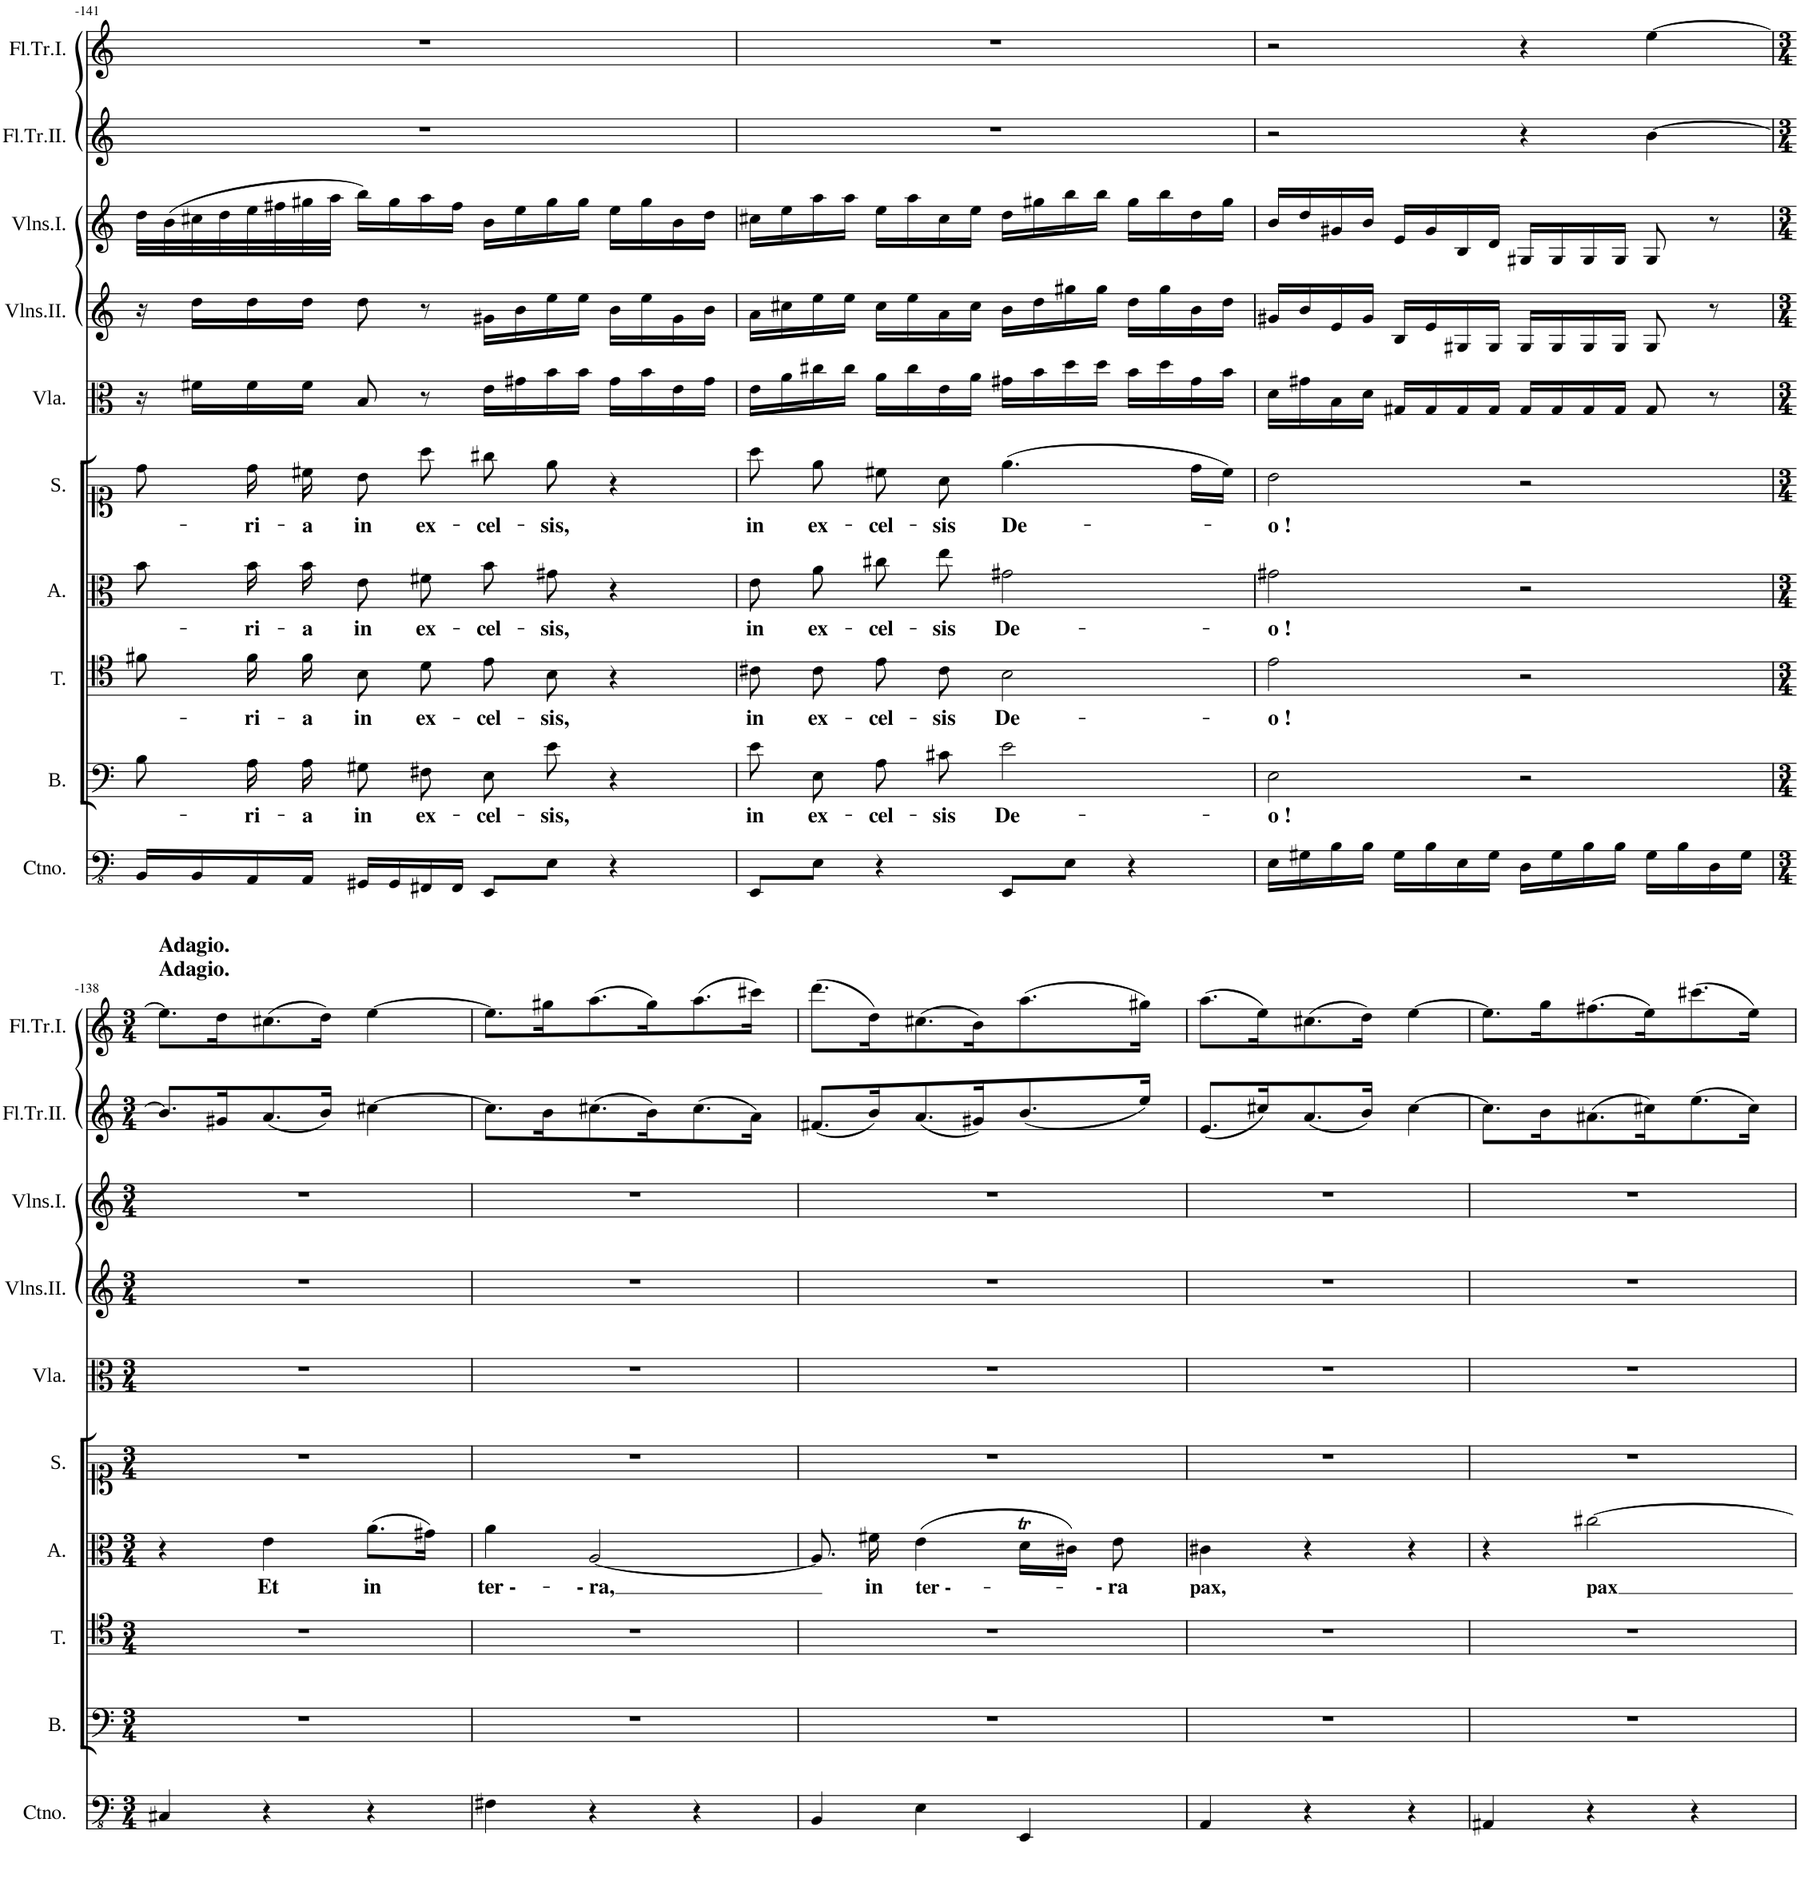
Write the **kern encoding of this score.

**kern	**kern	**text	**kern	**text	**kern	**text	**kern	**text	**kern	**kern	**kern	**kern	**kern
*part10	*part9	*part9	*part8	*part8	*part7	*part7	*part6	*part6	*part5	*part4	*part3	*part2	*part1
*staff10	*staff9	*staff9	*staff8	*staff8	*staff7	*staff7	*staff6	*staff6	*staff5	*staff4	*staff3	*staff2	*staff1
*I"Continuo.	*I"Basso.	*	*I"Tenore.	*	*I"Alto.	*	*I"Soprano.	*	*I"Viola	*I"Violino II.	*I"Violino I.	*I"Flauto Traverso II.	*I"Flauto Traverso I.
*I'Ctno.	*I'B.	*	*I'T.	*	*I'A.	*	*I'S.	*	*I'Vla.	*	*	*I'Fl.Tr.II.	*I'Fl.Tr.I.
!!LO:PB:g=z
*clefFv4	*clefF4	*	*clefC4	*	*clefC3	*	*clefC1	*	*clefC3	*clefG2	*clefG2	*clefG2	*clefG2
*k[]	*k[]	*	*k[]	*	*k[]	*	*k[]	*	*k[]	*k[]	*k[]	*k[]	*k[]
*M4/4	*M4/4	*	*M4/4	*	*M4/4	*	*M4/4	*	*M4/4	*M4/4	*M4/4	*M4/4	*M4/4
*met(c)	*met(c)	*	*met(c)	*	*met(c)	*	*met(c)	*	*met(c)	*met(c)	*met(c)	*met(c)	*met(c)
=141-	=141-	=141-	=141-	=141-	=141-	=141-	=141-	=141-	=141-	=141-	=141-	=141-	=141-
16BBB/LL	8B\L	.	8f#X\L	.	8b\	.	8dd\	.	16r	16r	32dd\LLL	1r	1r
.	.	.	.	.	.	.	.	.	.	.	(32b\	.	.
16BBB/	.	.	.	.	.	.	.	.	16f#X\LL	16dd\LL	32cc#X\	.	.
.	.	.	.	.	.	.	.	.	.	.	32dd\	.	.
!	!	!LO:LY:b	!	!LO:LY:b	!	!LO:LY:b	!	!LO:LY:b	!	!	!	!	!
16AAA/	16A\L	-ri-	16f#\L	-ri-	16b\	-ri-	16dd\	-ri-	16f#\	16dd\	32ee\	.	.
.	.	.	.	.	.	.	.	.	.	.	32ff#X\	.	.
!	!	!LO:LY:b	!	!LO:LY:b	!	!LO:LY:b	!	!LO:LY:b	!	!	!	!	!
16AAA/JJ	16A\JJ	-a	16f#\JJ	-a	16b\	-a	16cc#X\	-a	16f#\JJ	16dd\JJ	32gg#X\	.	.
.	.	.	.	.	.	.	.	.	.	.	32aa\JJJ	.	.
!	!	!LO:LY:b	!	!LO:LY:b	!	!LO:LY:b	!	!LO:LY:b	!	!	!	!	!
16GGG#X/LL	8G#X\L	in	8B\L	in	8e\	in	8b\	in	8B/	8dd\	16bb\LL)	.	.
16GGG#/	.	.	.	.	.	.	.	.	.	.	16gg#\	.	.
!	!	!LO:LY:b	!	!LO:LY:b	!	!LO:LY:b	!	!LO:LY:b	!	!	!	!	!
16FFF#X/	8F#X\J	ex-	8d\J	ex-	8f#X\	ex-	8aa\	ex-	8r	8r	16aa\	.	.
16FFF#/JJ	.	.	.	.	.	.	.	.	.	.	16ff#\JJ	.	.
!	!	!LO:LY:b	!	!LO:LY:b	!	!LO:LY:b	!	!LO:LY:b	!	!	!	!	!
8EEE/L	8E\L	-cel-	8e\L	-cel-	8b\	-cel-	8gg#X\	-cel-	16e\LL	16g#X\LL	16b\LL	.	.
.	.	.	.	.	.	.	.	.	16g#X\	16b\	16ee\	.	.
!	!	!LO:LY:b	!	!LO:LY:b	!	!LO:LY:b	!	!LO:LY:b	!	!	!	!	!
8EE\J	8e\J	-sis,	8B\J	-sis,	8g#X\	-sis,	8ee\	-sis,	16b\	16ee\	16gg#\	.	.
.	.	.	.	.	.	.	.	.	16b\JJ	16ee\JJ	16gg#\JJ	.	.
4r	4r	.	4r	.	4r	.	4r	.	16g#\LL	16b\LL	16ee\LL	.	.
.	.	.	.	.	.	.	.	.	16b\	16ee\	16gg#\	.	.
.	.	.	.	.	.	.	.	.	16e\	16g#\	16b\	.	.
.	.	.	.	.	.	.	.	.	16g#\JJ	16b\JJ	16dd\JJ	.	.
=140-	=140-	=140-	=140-	=140-	=140-	=140-	=140-	=140-	=140-	=140-	=140-	=140-	=140-
!	!	!LO:LY:b	!	!LO:LY:b	!	!LO:LY:b	!	!LO:LY:b	!	!	!	!	!
8EEE/L	8e\L	in	8c#X\L	in	8e\	in	8aa\	in	16e\LL	16a\LL	16cc#X\LL	1r	1r
.	.	.	.	.	.	.	.	.	16a\	16cc#X\	16ee\	.	.
!	!	!LO:LY:b	!	!LO:LY:b	!	!LO:LY:b	!	!LO:LY:b	!	!	!	!	!
8EE\J	8E\J	ex-	8c#\J	ex-	8a\	ex-	8ee\	ex-	16cc#X\	16ee\	16aa\	.	.
.	.	.	.	.	.	.	.	.	16cc#\JJ	16ee\JJ	16aa\JJ	.	.
!	!	!LO:LY:b	!	!LO:LY:b	!	!LO:LY:b	!	!LO:LY:b	!	!	!	!	!
4r	8A\L	-cel-	8e\L	-cel-	8cc#X\	-cel-	8cc#X\	-cel-	16a\LL	16cc#\LL	16ee\LL	.	.
.	.	.	.	.	.	.	.	.	16cc#\	16ee\	16aa\	.	.
!	!	!LO:LY:b	!	!LO:LY:b	!	!LO:LY:b	!	!LO:LY:b	!	!	!	!	!
.	8c#X\J	-sis	8c#\J	-sis	8ee\	-sis	8a\	-sis	16e\	16a\	16cc#\	.	.
.	.	.	.	.	.	.	.	.	16a\JJ	16cc#\JJ	16ee\JJ	.	.
!	!	!LO:LY:b	!	!LO:LY:b	!	!LO:LY:b	!	!LO:LY:b	!	!	!	!	!
8EEE/L	2e\	De-	2B\	De-	2g#X\	De-	(4.ee\	De-	16g#X\LL	16b\LL	16dd\LL	.	.
.	.	.	.	.	.	.	.	.	16b\	16dd\	16gg#X\	.	.
8EE\J	.	.	.	.	.	.	.	.	16dd\	16gg#X\	16bb\	.	.
.	.	.	.	.	.	.	.	.	16dd\JJ	16gg#\JJ	16bb\JJ	.	.
4r	.	.	.	.	.	.	.	.	16b\LL	16dd\LL	16gg#\LL	.	.
.	.	.	.	.	.	.	.	.	16dd\	16gg#\	16bb\	.	.
.	.	.	.	.	.	.	16dd\LL	.	16g#\	16b\	16dd\	.	.
.	.	.	.	.	.	.	16cc#\JJ)	.	16b\JJ	16dd\JJ	16gg#\JJ	.	.
=139-	=139-	=139-	=139-	=139-	=139-	=139-	=139-	=139-	=139-	=139-	=139-	=139-	=139-
!	!	!LO:LY:b	!	!LO:LY:b	!	!LO:LY:b	!	!LO:LY:b	!	!	!	!	!
16EE\LL	2E\	-o !	2e\	-o !	2g#X\	-o !	2b\	-o !	16d\LL	16g#X/LL	16b/LL	2r	2r
16GG#X\	.	.	.	.	.	.	.	.	16g#X\	16b/	16dd/	.	.
16BB\	.	.	.	.	.	.	.	.	16B\	16e/	16g#X/	.	.
16BB\JJ	.	.	.	.	.	.	.	.	16d\JJ	16g#/JJ	16b/JJ	.	.
16GG#\LL	.	.	.	.	.	.	.	.	16G#X/LL	16B/LL	16e/LL	.	.
16BB\	.	.	.	.	.	.	.	.	16G#/	16e/	16g#/	.	.
16EE\	.	.	.	.	.	.	.	.	16G#/	16G#X/	16B/	.	.
16GG#\JJ	.	.	.	.	.	.	.	.	16G#/JJ	16G#/JJ	16d/JJ	.	.
16DD\LL	2r	.	2r	.	2r	.	2r	.	16G#/LL	16G#/LL	16G#X/LL	4r	4r
16GG#\	.	.	.	.	.	.	.	.	16G#/	16G#/	16G#/	.	.
16BB\	.	.	.	.	.	.	.	.	16G#/	16G#/	16G#/	.	.
16BB\JJ	.	.	.	.	.	.	.	.	16G#/JJ	16G#/JJ	16G#/JJ	.	.
16GG#\LL	.	.	.	.	.	.	.	.	8G#/	8G#/	8G#/	[4b\	[4ee\
16BB\	.	.	.	.	.	.	.	.	.	.	.	.	.
16DD\	.	.	.	.	.	.	.	.	8r	8r	8r	.	.
16GG#\JJ	.	.	.	.	.	.	.	.	.	.	.	.	.
!!LO:LB:g=z
=138-	=138-	=138-	=138-	=138-	=138-	=138-	=138-	=138-	=138-	=138-	=138-	=138-	=138-
*M3/4	*M3/4	*	*M3/4	*	*M3/4	*	*M3/4	*	*M3/4	*M3/4	*M3/4	*M3/4	*M3/4
!	!	!	!	!	!	!	!	!	!	!	!	!	!LO:TX:a:B:t=Adagio.
!	!	!	!	!	!	!	!	!	!	!	!	!	!LO:TX:a:B:t=Adagio.
4CC#X/	2.r	.	2.r	.	4r	.	2.r	.	2.r	2.r	2.r	8.b/L]	8.ee\L]
.	.	.	.	.	.	.	.	.	.	.	.	16g#X/K	16dd\K
!	!	!	!	!	!	!LO:LY:b	!	!	!	!	!	!	!
4r	.	.	.	.	4e\	Et	.	.	.	.	.	(8.a/	(8.cc#X\
.	.	.	.	.	.	.	.	.	.	.	.	16b/Jk)	16dd\Jk)
!	!	!	!	!	!	!LO:LY:b	!	!	!	!	!	!	!
4r	.	.	.	.	(8.a\L	in	.	.	.	.	.	[4cc#X\	[4ee\
.	.	.	.	.	16g#X\Jk)	.	.	.	.	.	.	.	.
=137-	=137-	=137-	=137-	=137-	=137-	=137-	=137-	=137-	=137-	=137-	=137-	=137-	=137-
!	!	!	!	!	!	!LO:LY:b	!	!	!	!	!	!	!
4FF#X\	2.r	.	2.r	.	4a\	ter --	2.r	.	2.r	2.r	2.r	8.cc#\L]	8.ee\L]
.	.	.	.	.	.	.	.	.	.	.	.	16b\K	16gg#X\K
!	!	!	!	!	!	!LO:LY:b	!	!	!	!	!	!	!
4r	.	.	.	.	[2A/	-- ra,	.	.	.	.	.	(8.cc#X\	(8.aa\
.	.	.	.	.	.	.	.	.	.	.	.	16b\K)	16gg#\K)
4r	.	.	.	.	.	.	.	.	.	.	.	(8.cc#\	(8.aa\
.	.	.	.	.	.	.	.	.	.	.	.	16a\Jk)	16ccc#X\Jk)
=136-	=136-	=136-	=136-	=136-	=136-	=136-	=136-	=136-	=136-	=136-	=136-	=136-	=136-
4BBB/	2.r	.	2.r	.	8.A/]	.	2.r	.	2.r	2.r	2.r	(8.f#X/L	(8.ddd\L
!	!	!	!	!	!	!LO:LY:b	!	!	!	!	!	!	!
.	.	.	.	.	16f#X\	in	.	.	.	.	.	16b/K)	16dd\K)
!	!	!	!	!	!	!LO:LY:b	!	!	!	!	!	!	!
4EE\	.	.	.	.	(4e\	ter --	.	.	.	.	.	(8.a/	(8.cc#X\
.	.	.	.	.	.	.	.	.	.	.	.	16g#X/K)	16b\K)
4EEE/	.	.	.	.	16dT\LL	.	.	.	.	.	.	(8.b/	(8.aa\
.	.	.	.	.	16c#X\JJ)	.	.	.	.	.	.	.	.
!	!	!	!	!	!	!LO:LY:b	!	!	!	!	!	!	!
.	.	.	.	.	8e\	-- ra	.	.	.	.	.	.	.
.	.	.	.	.	.	.	.	.	.	.	.	16ee/Jk)	16gg#X\Jk)
=135-	=135-	=135-	=135-	=135-	=135-	=135-	=135-	=135-	=135-	=135-	=135-	=135-	=135-
!	!	!	!	!	!	!LO:LY:b	!	!	!	!	!	!	!
4AAA/	2.r	.	2.r	.	4c#X\	pax,	2.r	.	2.r	2.r	2.r	(8.e/L	(8.aa\L
.	.	.	.	.	.	.	.	.	.	.	.	16cc#X/K)	16ee\K)
4r	.	.	.	.	4r	.	.	.	.	.	.	(8.a/	(8.cc#X\
.	.	.	.	.	.	.	.	.	.	.	.	16b/Jk)	16dd\Jk)
4r	.	.	.	.	4r	.	.	.	.	.	.	[4cc#\	[4ee\
=134-	=134-	=134-	=134-	=134-	=134-	=134-	=134-	=134-	=134-	=134-	=134-	=134-	=134-
4AAA#X/	2.r	.	2.r	.	4r	.	2.r	.	2.r	2.r	2.r	8.cc#\L]	8.ee\L]
.	.	.	.	.	.	.	.	.	.	.	.	16b\K	16gg\K
!	!	!	!	!	!	!LO:LY:b	!	!	!	!	!	!	!
4r	.	.	.	.	[2cc#X\	pax	.	.	.	.	.	(8.a#X\	(8.ff#X\
.	.	.	.	.	.	.	.	.	.	.	.	16cc#X\K)	16ee\K)
4r	.	.	.	.	.	.	.	.	.	.	.	(8.ee\	(8.ccc#X\
.	.	.	.	.	.	.	.	.	.	.	.	16cc#\Jk)	16ee\Jk)
=	=	=	=	=	=	=	=	=	=	=	=	=	=
*-	*-	*-	*-	*-	*-	*-	*-	*-	*-	*-	*-	*-	*-
